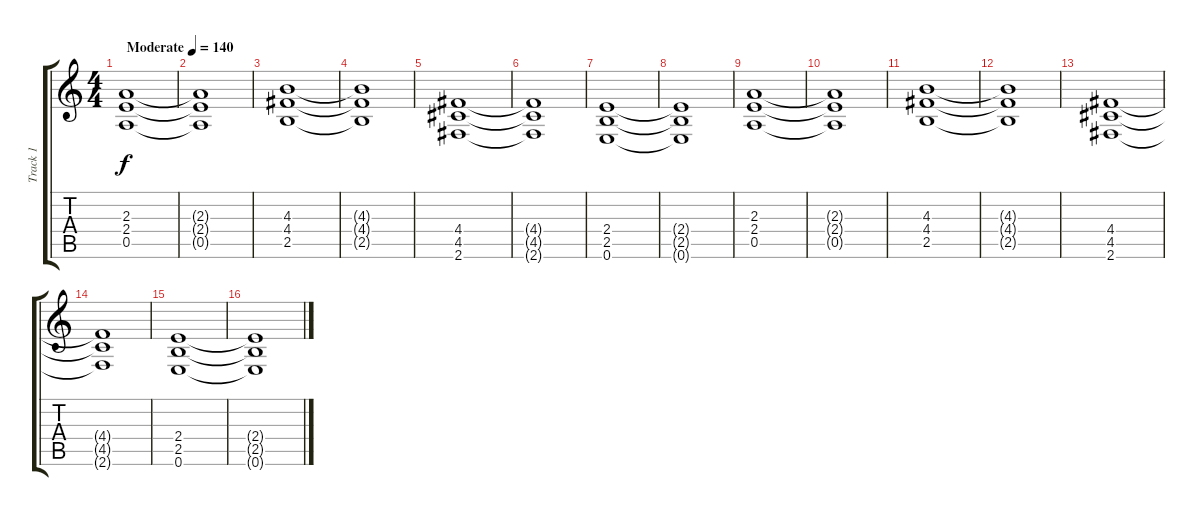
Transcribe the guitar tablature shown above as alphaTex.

\track ("Track 1" "Track 1") {instrument distortionguitar}
\staff {score tabs}
\tuning (E4 B3 G3 D3 A2 E2) {hide}
\ts (4 4)
\tempo (140 "Moderate")
\clef g2
\ks c
(2.3 2.4 0.5).1{dy f instrument distortionguitar} |
(2.3{t} 2.4{t} 0.5{t}).1 |
(4.3 4.4 2.5).1 |
(4.3{t} 4.4{t} 2.5{t}).1 |
(4.4 4.5 2.6).1 |
(4.4{t} 4.5{t} 2.6{t}).1 |
(2.4 2.5 0.6).1 |
(2.4{t} 2.5{t} 0.6{t}).1 |
(2.3 2.4 0.5).1 |
(2.3{t} 2.4{t} 0.5{t}).1 |
(4.3 4.4 2.5).1 |
(4.3{t} 4.4{t} 2.5{t}).1 |
(4.4 4.5 2.6).1 |
(4.4{t} 4.5{t} 2.6{t}).1 |
(2.4 2.5 0.6).1 |
(2.4{t} 2.5{t} 0.6{t}).1
